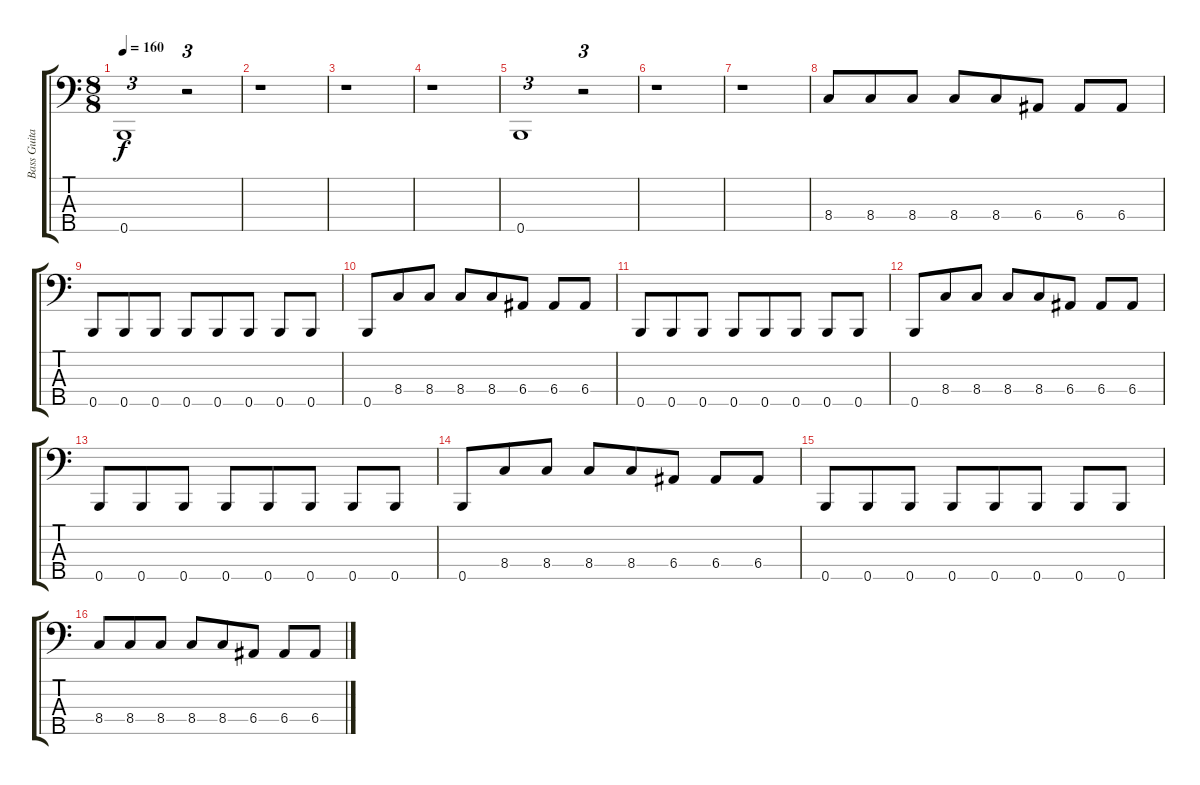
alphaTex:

\track ("Bass Guitar" "Bass Guita") {instrument electricbasspick}
\staff {score tabs}
\tuning (G2 D2 A1 E1 B0) {hide}
\ts (8 8)
\tempo 160
\clef f4
\ks c
0.5.1{tu (3 2) dy f} r.2{tu (3 2)} |
r.1 |
r.1 |
r.1 |
0.5.1{tu (3 2)} r.2{tu (3 2)} |
r.1 |
r.1 |
8.4.8 8.4.8 8.4.8 8.4.8 8.4.8 6.4.8 6.4.8 6.4.8 |
0.5.8 0.5.8 0.5.8 0.5.8 0.5.8 0.5.8 0.5.8 0.5.8 |
0.5.8 8.4.8 8.4.8 8.4.8 8.4.8 6.4.8 6.4.8 6.4.8 |
0.5.8 0.5.8 0.5.8 0.5.8 0.5.8 0.5.8 0.5.8 0.5.8 |
0.5.8 8.4.8 8.4.8 8.4.8 8.4.8 6.4.8 6.4.8 6.4.8 |
0.5.8 0.5.8 0.5.8 0.5.8 0.5.8 0.5.8 0.5.8 0.5.8 |
0.5.8 8.4.8 8.4.8 8.4.8 8.4.8 6.4.8 6.4.8 6.4.8 |
0.5.8 0.5.8 0.5.8 0.5.8 0.5.8 0.5.8 0.5.8 0.5.8 |
8.4.8 8.4.8 8.4.8 8.4.8 8.4.8 6.4.8 6.4.8 6.4.8
